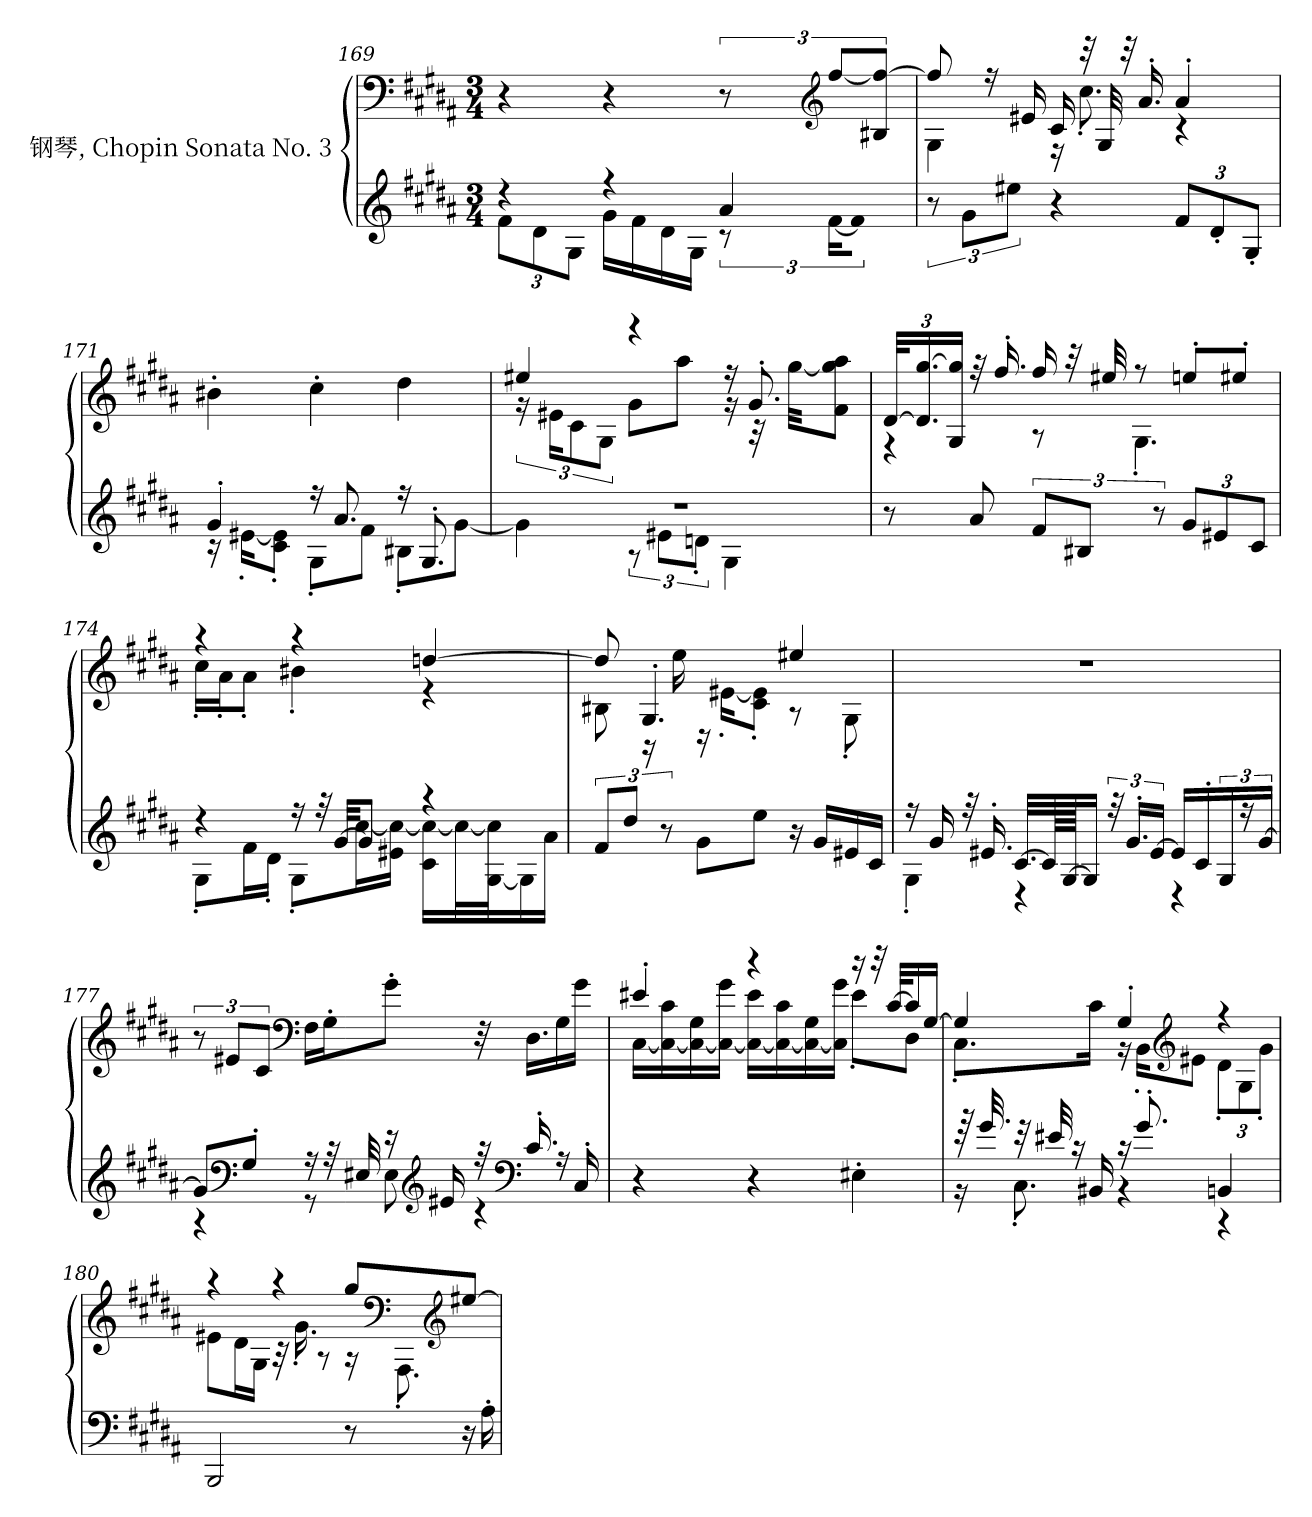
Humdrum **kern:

**kern	**kern
*part1	*part1
*staff2	*staff1
*I"钢琴, Chopin Sonata No. 3	*
*clefG2	*clefF4
*k[f#c#g#d#a#]	*k[f#c#g#d#a#]
*M3/4	*M3/4
=169	=169
*^	*
*	*Xbrackettup	*
4r	12f#\L	4r
.	12d#\	.
.	12G#\J	.
4r	16g#\LL	4r
.	16f#\	.
.	16d#\	.
.	16G#\JJ	.
*	*brackettup	*
4a#/	12r	12r
*	*	*clefG2
.	[24f#\KL	[12ff#/L
.	8f#\J]	.
.	.	12B#X/ 12ff#/_J
*v	*v	*
=170	=170
*	*^
12r	8ff#/]	4G#\
12g#\L	.	.
.	16r	.
12ee#X\J	.	.
.	16e#X/	.
4r	16c#/	16r
.	32r	8.cc#'\
.	32G#/	.
.	32r	.
.	16.a#'/	.
*Xbrackettup	*	*
12f#/L	4a#'/	4r
12d#'/	.	.
12G#'/J	.	.
*	*v	*v
!!LO:LB:g=z
=171	=171
*^	*
4g#'/	16r	4b#X'\
.	[16e#X'\KL	.
.	8c#\' 8e#\]'J	.
16r	8G#'\L	4cc#'\
8.a#/	.	.
.	8f#\J	.
16r	8B#X'\L	4dd#\
8.G#'/	.	.
.	[8g#\J	.
=172	=172	=172
*	*	*^
2.r	4g#\]	4ee#X/	24r
.	.	.	24e#X\KL
.	.	.	12c#\
.	.	.	12G#\J
*	*brackettup	*	*
.	12r	4r	8g#\L
.	12e#X\L	.	.
.	.	.	8aa#\J
.	12dn'\J	.	.
.	4G#\	16r	16r
.	.	8.g#'/	32r
.	.	.	[32gg#\KKL
.	.	.	8f#\ 8gg#\] 8aa#\J
*v	*v	*	*
!!LO:LB:g=z	!!
=173	=173	=173
*	*Xbrackettup	*
8r	[48d#/KLL	4r
.	24.d#/] [24.gg#/	.
.	24G#/ 24gg#/]JJ	.
8a#/	32r	.
.	16.ff#'/	.
12f#/L	16ff#/	8r
.	32r	.
12B#X/J	.	.
.	32ee#X/	.
.	8r	4.G#'\
12r	.	.
*Xbrackettup	*	*
12g#/L	8een'/L	.
12e#X/	.	.
.	8ee#X'/J	.
12c#/J	.	.
=174	=174	=174
*^	*	*
4r	8G#'\L	4r	16cc#'\LL
.	.	.	16a#'\J
.	16f#\L	.	8a#'\J
.	16d#'\JJ	.	.
16r	8G#'\L	4r	4b#X'\
32r	.	.	.
[32g#/KKL	.	.	.
8g#/J]	[16cc#\L	.	.
.	16e#X\ 16cc#\_JJ	.	.
4r	16c#\ 16cc#\_LL	[4ddn/	4r
.	32cc#\L_	.	.
.	[32G#\ 32cc#\]J	.	.
.	16G#\]	.	.
.	16a#\JJ	.	.
*v	*v	*	*
!!LO:LB:g=z	!!
=175	=175	=175
*brackettup	*	*
12f#/L	8dd/]	8B#X\
12dd#/J	.	.
.	4.G#'/	16r
12r	.	.
.	.	16ee\
8g#\L	.	16r
.	.	[16e#X'\KL
8ee\J	.	8c#\' 8e#\]'J
16r	4ee#X/	8r
16g#/LL	.	.
16e#X/	.	8G#'\
16c#/JJ	.	.
*	*v	*v
=176	=176
*^	*
16r	4G#'\	2.r
16g#/	.	.
32r	.	.
16.e#X'/	.	.
[32.c#/LLL	4r	.
128c#/LL]	.	.
[128G#/JJJ	.	.
16G#/JJ]	.	.
48r	.	.
24.g#'/LL	.	.
[24e#/JJ	.	.
16e#/LL]	4r	.
16c#'/	.	.
24G#/JJ	.	.
24r	.	.
[24g#/	.	.
!!LO:LB:g=z
=177	=177	=177
*	*	*brackettup
8g#/L]	4r	12r
.	.	12e#X/L
*clefF4	*	*
8G#'/J	.	.
.	.	12c#/J
*	*	*clefF4
16r	8r	16F#\LL
32r	.	16G#'\J
32E#X/	.	.
16r	8E#\	8g#'\J
*clefG2	*	*
16e#X/	.	.
32r	4r	32r
*clefF4	*	*
16.c#'/	.	16.D#\LL
16r	.	16G#\
16C#'/	.	16g#\JJ
*v	*v	*
=178	=178
*	*^
4r	4e#X'/	[16C#\LL
.	.	16C#\_ 16c#\
.	.	16C#\_ 16G#\
.	.	16C#\_ 16g#\JJ
4r	4r	16C#\_ 16e#\LL
.	.	16C#\_ 16c#\
.	.	16C#\_ 16G#\
.	.	16C#\] 16g#\JJ
4E#X'\	16r	8e#'\L
.	32r	.
.	[32c#/KLL	.
.	16c#/]	8D#\J
.	[16G#/JJ	.
!!LO:LB:g=z	!!
=179	=179	=179
*^	*	*
64r	16r	4G#/]	8.C#'\L
32.g#/	.	.	.
32r	8.C#'\	.	.
32e#X/	.	.	.
16r	.	.	.
16BB#X/	.	.	16c#\Jk
16r	4r	4G#'/	16r
8.g#'/	.	.	16BB'\KL
*	*	*clefG2	*
.	.	.	8e#X\J
*	*	*	*Xbrackettup
4BBn/	4r	4r	12d#'\L
.	.	.	12G#\
.	.	.	12g#'\J
*v	*v	*	*
=180	=180	=180
2BBB/	4r	8e#X\L
.	.	16d#\L
.	.	16G#\JJ
.	4r	32r
.	.	16.g#'\
.	.	8r
8r	8gg#/L	16r
*	*clefF4	*
.	.	8.AAA#'\
*	*clefG2	*
16r	[8ee#X/J	.
16A#'\	.	.
*	*v	*v
=	=
*-	*-
